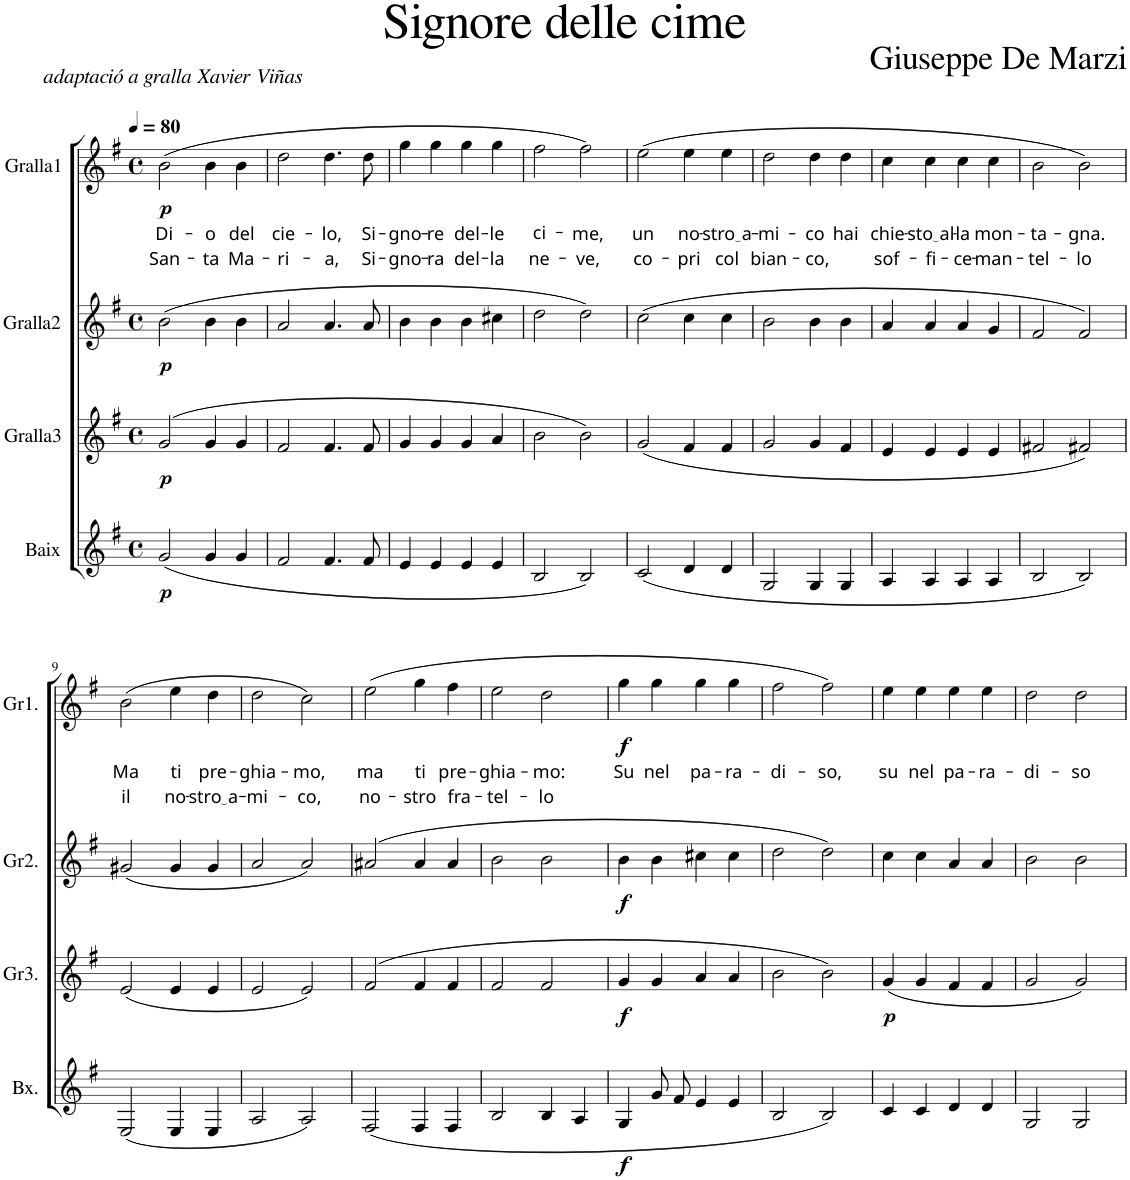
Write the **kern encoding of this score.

**kern	**dynam	**kern	**dynam	**kern	**dynam	**kern	**text	**text	**dynam
*part4	*part4	*part3	*part3	*part2	*part2	*part1	*part1	*part1	*part1
*staff4	*staff4	*staff3	*staff3	*staff2	*staff2	*staff1	*staff1	*staff1	*staff1
*I"Baix	*	*I"Gralla3	*	*I"Gralla2	*	*I"Gralla1	*	*	*
*I'Bx.	*	*I'Gr3.	*	*I'Gr2.	*	*I'Gr1.	*	*	*
*clefG2	*	*clefG2	*	*clefG2	*	*clefG2	*	*	*
*k[f#]	*	*k[f#]	*	*k[f#]	*	*k[f#]	*	*	*
*M4/4	*	*M4/4	*	*M4/4	*	*M4/4	*	*	*
*met(c)	*	*met(c)	*	*met(c)	*	*met(c)	*	*	*
*MM80	*	*MM80	*	*MM80	*	*MM80	*	*	*
=1	=1	=1	=1	=1	=1	=1	=1	=1	=1
!	!LO:DY:b	!	!LO:DY:b	!	!LO:DY:b	!	!LO:LY:b	!LO:LY:b	!LO:DY:b
(2g/	p	(2g/	p	(2b\	p	(2b\	Di-	San-	p
!	!	!	!	!	!	!	!LO:LY:b	!LO:LY:b	!
4g/	.	4g/	.	4b\	.	4b\	-o	-ta	.
!	!	!	!	!	!	!	!LO:LY:b	!LO:LY:b	!
4g/	.	4g/	.	4b\	.	4b\	del	Ma-	.
=2	=2	=2	=2	=2	=2	=2	=2	=2	=2
!	!	!	!	!	!	!	!LO:LY:b	!LO:LY:b	!
2f#/	.	2f#/	.	2a/	.	2dd\	cie-	-ri-	.
!	!	!	!	!	!	!	!LO:LY:b	!LO:LY:b	!
4.f#/	.	4.f#/	.	4.a/	.	4.dd\	-lo,	-a,	.
!	!	!	!	!	!	!	!LO:LY:b	!LO:LY:b	!
8f#/	.	8f#/	.	8a/	.	8dd\	Si-	Si-	.
=3	=3	=3	=3	=3	=3	=3	=3	=3	=3
!	!	!	!	!	!	!	!LO:LY:b	!LO:LY:b	!
4e/	.	4g/	.	4b\	.	4gg\	-gno-	-gno-	.
!	!	!	!	!	!	!	!LO:LY:b	!LO:LY:b	!
4e/	.	4g/	.	4b\	.	4gg\	-re	-ra	.
!	!	!	!	!	!	!	!LO:LY:b	!LO:LY:b	!
4e/	.	4g/	.	4b\	.	4gg\	del-	del-	.
!	!	!	!	!	!	!	!LO:LY:b	!LO:LY:b	!
4e/	.	4a/	.	4cc#X\	.	4gg\	-le	-la	.
=4	=4	=4	=4	=4	=4	=4	=4	=4	=4
!	!	!	!	!	!	!	!LO:LY:b	!LO:LY:b	!
2B/	.	2b\	.	2dd\	.	2ff#\	ci-	ne-	.
!	!	!	!	!	!	!	!LO:LY:b	!LO:LY:b	!
2B/)	.	2b\)	.	2dd\)	.	2ff#\)	-me,	-ve,	.
=5	=5	=5	=5	=5	=5	=5	=5	=5	=5
!	!	!	!	!	!	!	!LO:LY:b	!LO:LY:b	!
(2c/	.	(2g/	.	(2cc\	.	(2ee\	un	co-	.
!	!	!	!	!	!	!	!LO:LY:b	!LO:LY:b	!
4d/	.	4f#/	.	4cc\	.	4ee\	no-	-pri	.
!	!	!	!	!	!	!	!LO:LY:b	!LO:LY:b	!
4d/	.	4f#/	.	4cc\	.	4ee\	stro a	col	.
=6	=6	=6	=6	=6	=6	=6	=6	=6	=6
!	!	!	!	!	!	!	!LO:LY:b	!LO:LY:b	!
2G/	.	2g/	.	2b\	.	2dd\	-mi-	bian-	.
!	!	!	!	!	!	!	!LO:LY:b	!LO:LY:b	!
4G/	.	4g/	.	4b\	.	4dd\	-co	-co,	.
!	!	!	!	!	!	!	!LO:LY:b	!	!
4G/	.	4f#/	.	4b\	.	4dd\	hai	.	.
=7	=7	=7	=7	=7	=7	=7	=7	=7	=7
!	!	!	!	!	!	!	!LO:LY:b	!LO:LY:b	!
4A/	.	4e/	.	4a/	.	4cc\	chie-	sof-	.
!	!	!	!	!	!	!	!LO:LY:b	!LO:LY:b	!
4A/	.	4e/	.	4a/	.	4cc\	sto al	-fi-	.
!	!	!	!	!	!	!	!LO:LY:b	!LO:LY:b	!
4A/	.	4e/	.	4a/	.	4cc\	-la	-ce-	.
!	!	!	!	!	!	!	!LO:LY:b	!LO:LY:b	!
4A/	.	4e/	.	4g/	.	4cc\	mon-	-man-	.
=8	=8	=8	=8	=8	=8	=8	=8	=8	=8
!	!	!	!	!	!	!	!LO:LY:b	!LO:LY:b	!
2B/	.	2f#X/	.	2f#/	.	2b\	-ta-	-tel-	.
!	!	!	!	!	!	!	!LO:LY:b	!LO:LY:b	!
2B/)	.	2f#X/)	.	2f#/)	.	2b\)	-gna.	-lo	.
!!LO:LB:g=z
=9	=9	=9	=9	=9	=9	=9	=9	=9	=9
!	!	!	!	!	!	!	!LO:LY:b	!LO:LY:b	!
(2E/	.	(2e/	.	(2g#X/	.	(2b\	Ma	il	.
!	!	!	!	!	!	!	!LO:LY:b	!LO:LY:b	!
4E/	.	4e/	.	4g#/	.	4ee\	ti	no-	.
!	!	!	!	!	!	!	!LO:LY:b	!LO:LY:b	!
4E/	.	4e/	.	4g#/	.	4dd\	pre-	stro a	.
=10	=10	=10	=10	=10	=10	=10	=10	=10	=10
!	!	!	!	!	!	!	!LO:LY:b	!LO:LY:b	!
2A/	.	2e/	.	2a/	.	2dd\	-ghia-	-mi-	.
!	!	!	!	!	!	!	!LO:LY:b	!LO:LY:b	!
2A/)	.	2e/)	.	2a/)	.	2cc\)	-mo,	-co,	.
=11	=11	=11	=11	=11	=11	=11	=11	=11	=11
!	!	!	!	!	!	!	!LO:LY:b	!LO:LY:b	!
(2F#/	.	(2f#/	.	(2a#X/	.	(2ee\	ma	no-	.
!	!	!	!	!	!	!	!LO:LY:b	!LO:LY:b	!
4F#/	.	4f#/	.	4a#/	.	4gg\	ti	-stro	.
!	!	!	!	!	!	!	!LO:LY:b	!LO:LY:b	!
4F#/	.	4f#/	.	4a#/	.	4ff#\	pre-	fra-	.
=12	=12	=12	=12	=12	=12	=12	=12	=12	=12
!	!	!	!	!	!	!	!LO:LY:b	!LO:LY:b	!
2B/	.	2f#/	.	2b\	.	2ee\	-ghia-	-tel-	.
!	!	!	!	!	!	!	!LO:LY:b	!LO:LY:b	!
4B/	.	2f#/	.	2b\	.	2dd\	-mo:	-lo	.
4A/	.	.	.	.	.	.	.	.	.
=13	=13	=13	=13	=13	=13	=13	=13	=13	=13
!	!LO:DY:b	!	!LO:DY:b	!	!LO:DY:b	!	!LO:LY:b	!	!LO:DY:b
4G/	f	4g/	f	4b\	f	4gg\	Su	.	f
!	!	!	!	!	!	!	!LO:LY:b	!	!
8g/L	.	4g/	.	4b\	.	4gg\	nel	.	.
8f#/J	.	.	.	.	.	.	.	.	.
!	!	!	!	!	!	!	!LO:LY:b	!	!
4e/	.	4a/	.	4cc#X\	.	4gg\	pa-	.	.
!	!	!	!	!	!	!	!LO:LY:b	!	!
4e/	.	4a/	.	4cc#\	.	4gg\	-ra-	.	.
=14	=14	=14	=14	=14	=14	=14	=14	=14	=14
!	!	!	!	!	!	!	!LO:LY:b	!	!
2B/	.	2b\	.	2dd\	.	2ff#\	-di-	.	.
!	!	!	!	!	!	!	!LO:LY:b	!	!
2B/)	.	2b\)	.	2dd\)	.	2ff#\)	-so,	.	.
=15	=15	=15	=15	=15	=15	=15	=15	=15	=15
!	!	!	!LO:DY:b	!	!	!	!LO:LY:b	!	!
4c/	.	(4g/	p	4cc\	.	4ee\	su	.	.
!	!	!	!	!	!	!	!LO:LY:b	!	!
4c/	.	4g/	.	4cc\	.	4ee\	nel	.	.
!	!	!	!	!	!	!	!LO:LY:b	!	!
4d/	.	4f#/	.	4a/	.	4ee\	pa-	.	.
!	!	!	!	!	!	!	!LO:LY:b	!	!
4d/	.	4f#/	.	4a/	.	4ee\	-ra-	.	.
=16	=16	=16	=16	=16	=16	=16	=16	=16	=16
!	!	!	!	!	!	!	!LO:LY:b	!	!
2G/	.	2g/	.	2b\	.	2dd\	-di-	.	.
!	!	!	!	!	!	!	!LO:LY:b	!	!
2G/	.	2g/)	.	2b\	.	2dd\	-so	.	.
=	=	=	=	=	=	=	=	=	=
*-	*-	*-	*-	*-	*-	*-	*-	*-	*-
